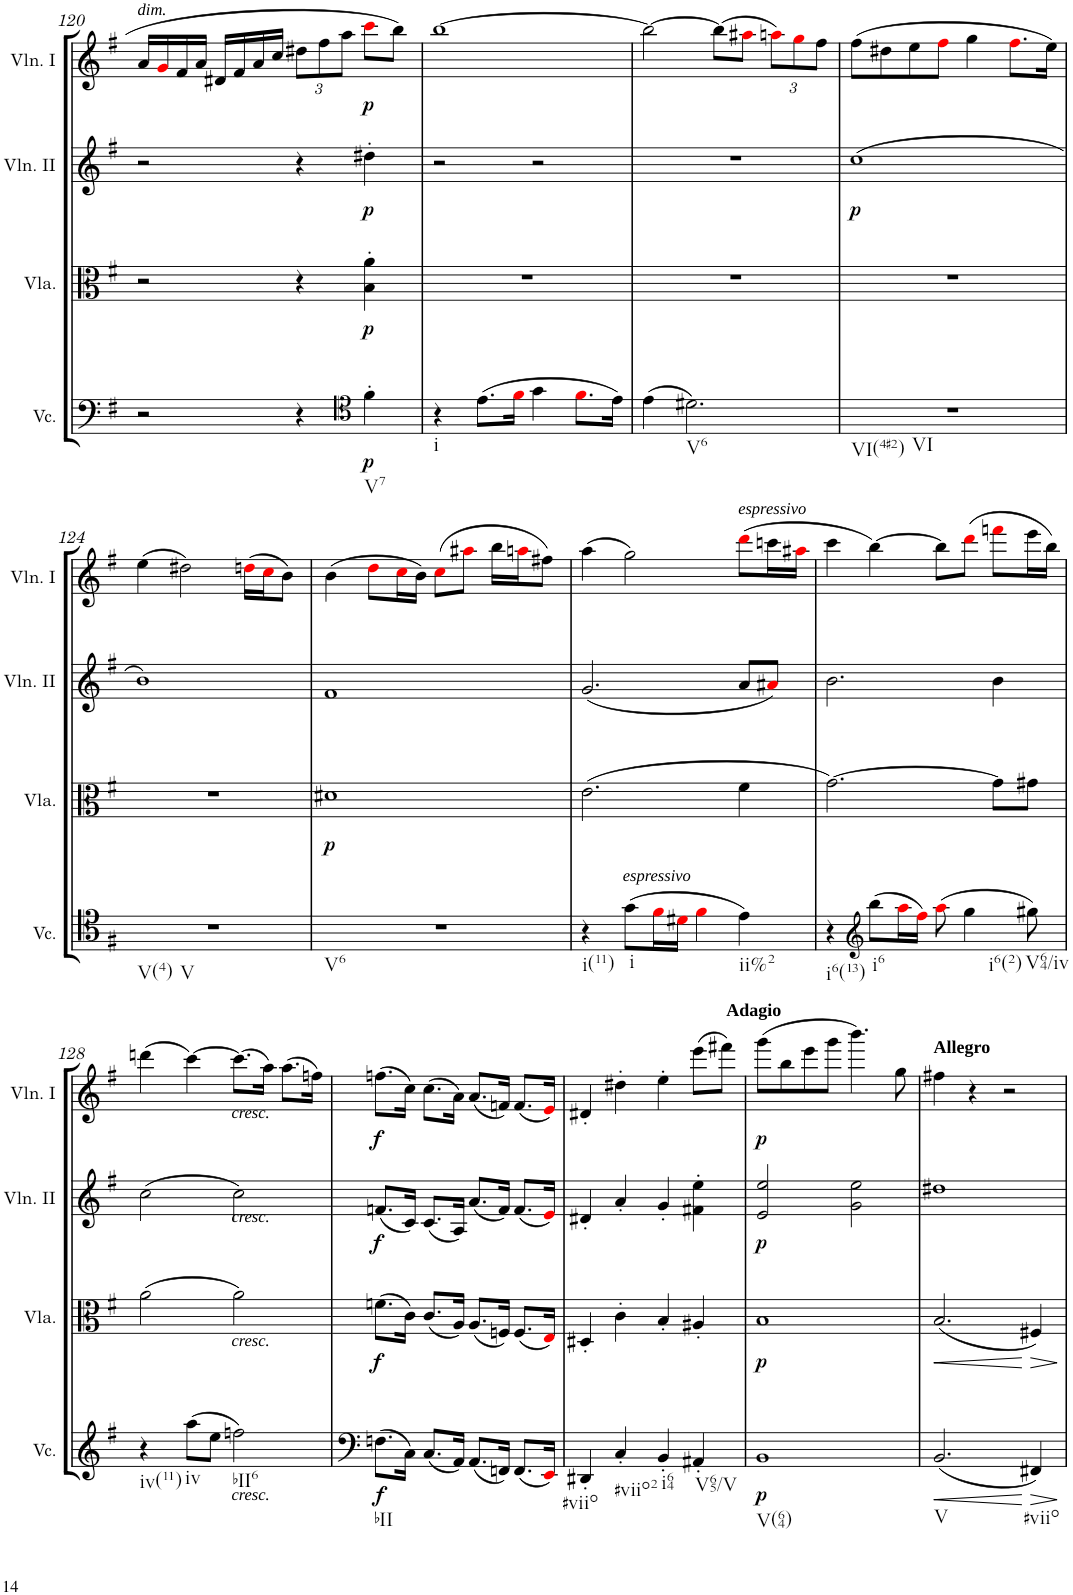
**kern	**dynam	**kern	**dynam	**kern	**dynam	**kern	**dynam
*part4	*part4	*part3	*part3	*part2	*part2	*part1	*part1
*staff4	*staff4	*staff3	*staff3	*staff2	*staff2	*staff1	*staff1
*I"Violoncello	*	*I"Viola	*	*I"Violin II	*	*I"Violin I	*
*I'Vc.	*	*I'Vla.	*	*I'Vln. II	*	*I'Vln. I	*
!!LO:PB:g=z
*clefF4	*	*clefC3	*	*clefG2	*	*clefG2	*
*k[f#]	*	*k[f#]	*	*k[f#]	*	*k[f#]	*
*M4/4	*	*M4/4	*	*M4/4	*	*M4/4	*
*met(c)	*	*met(c)	*	*met(c)	*	*met(c)	*
=120	=120	=120	=120	=120	=120	=120	=120
!	!	!	!	!	!	!LO:TX:a:i:t=dim.	!
2r	.	2r	.	2r	.	16a/LL	.
.	.	.	.	.	.	16gi/	.
.	.	.	.	.	.	16f#/	.
.	.	.	.	.	.	16a/JJ	.
.	.	.	.	.	.	16d#X/LL	.
.	.	.	.	.	.	16f#/	.
.	.	.	.	.	.	16a/	.
.	.	.	.	.	.	16cc/JJ	.
*	*	*	*	*	*	*Xbrackettup	*
4r	.	4r	.	4r	.	12dd#X\L	.
.	.	.	.	.	.	12ff#\	.
.	.	.	.	.	.	12aa\J	.
*clefC4	*	*	*	*	*	*	*
!LO:TX:b:t=V7	!	!	!	!	!	!	!
!	!LO:DY:b	!	!LO:DY:b	!	!LO:DY:b	!	!LO:DY:b
4f#'\	p	4B\' 4a\'	p	4dd#X'\	p	8ccci\L	p
.	.	.	.	.	.	8bb\J	.
=121	=121	=121	=121	=121	=121	=121	=121
!LO:TX:b:t=i	!	!	!	!	!	!	!
4r	.	1r	.	2r	.	[1bb	.
(8.e\L	.	.	.	.	.	.	.
16f#i\Jk	.	.	.	.	.	.	.
4g\	.	.	.	2r	.	.	.
8.f#i\L	.	.	.	.	.	.	.
16e\Jk)	.	.	.	.	.	.	.
=122	=122	=122	=122	=122	=122	=122	=122
(4e\	.	1r	.	1r	.	2bb\_	.
!LO:TX:b:t=V6	!	!	!	!	!	!	!
2.d#X\)	.	.	.	.	.	.	.
.	.	.	.	.	.	(8bb\L]	.
.	.	.	.	.	.	8aa#Xi\J	.
.	.	.	.	.	.	12aani\L)	.
.	.	.	.	.	.	12ggi\	.
.	.	.	.	.	.	12ff#\J	.
=123	=123	=123	=123	=123	=123	=123	=123
!LO:TX:b:t=VI(4#2)	!	!	!	!	!	!	!
!LO:TX:b:t=VI	!	!	!	!	!	!	!
!	!	!	!	!	!LO:DY:b	!	!
1r	.	1r	.	(1cc	p	(8ff#\L	.
.	.	.	.	.	.	8dd#X\	.
.	.	.	.	.	.	8ee\	.
.	.	.	.	.	.	8ff#i\J	.
.	.	.	.	.	.	4gg\	.
.	.	.	.	.	.	8.ff#i\L	.
.	.	.	.	.	.	16ee\Jk)	.
!!LO:LB:g=z
=124	=124	=124	=124	=124	=124	=124	=124
!LO:TX:b:t=V(4)	!	!	!	!	!	!	!
!LO:TX:b:t=V	!	!	!	!	!	!	!
1r	.	1r	.	1b)	.	(4ee\	.
.	.	.	.	.	.	2dd#X\)	.
.	.	.	.	.	.	(16ddni\LL	.
.	.	.	.	.	.	16cci\J	.
.	.	.	.	.	.	8b\J)	.
=125	=125	=125	=125	=125	=125	=125	=125
!LO:TX:b:t=V6	!	!	!	!	!	!	!
!	!	!	!LO:DY:b	!	!	!	!
1r	.	1d#X	p	1f#	.	(4b\	.
.	.	.	.	.	.	8ddi\L	.
.	.	.	.	.	.	16cci\L	.
.	.	.	.	.	.	16b\JJ)	.
.	.	.	.	.	.	(8cci\L	.
.	.	.	.	.	.	8aa#Xi\J	.
.	.	.	.	.	.	16bb\LL	.
.	.	.	.	.	.	16aani\J	.
.	.	.	.	.	.	8ff#X\J)	.
=126	=126	=126	=126	=126	=126	=126	=126
!LO:TX:b:t=i(11)	!	!	!	!	!	!	!
4r	.	(2.e\	.	(2.g/	.	(4aa\	.
!LO:TX:a:i:t=espressivo	!	!	!	!	!	!	!
!LO:TX:b:t=i	!	!	!	!	!	!	!
(8g\L	.	.	.	.	.	2gg\)	.
16f#i\L	.	.	.	.	.	.	.
16d#Xi\JJ	.	.	.	.	.	.	.
4f#i\	.	.	.	.	.	.	.
!	!	!	!	!	!	!LO:TX:a:i:t=espressivo	!
!LO:TX:b:t=ii%2	!	!	!	!	!	!	!
4e\)	.	4f#\	.	8a/L	.	(8dddi\L	.
.	.	.	.	8a#Xi/J)	.	16cccn\L	.
.	.	.	.	.	.	16aa#Xi\JJ	.
=127	=127	=127	=127	=127	=127	=127	=127
!LO:TX:b:t=i6(13)	!	!	!	!	!	!	!
4r	.	[2.g\)	.	2.b\	.	4ccc\	.
*clefG2	*	*	*	*	*	*	*
!LO:TX:b:t=i6	!	!	!	!	!	!	!
(8bb\L	.	.	.	.	.	[4bb\)	.
16aai\L	.	.	.	.	.	.	.
16ff#i\JJ)	.	.	.	.	.	.	.
(8aai\	.	.	.	.	.	8bb\L]	.
!LO:TX:b:t=i6(2)	!	!	!	!	!	!	!
4gg\	.	.	.	.	.	(8dddi\J	.
.	.	8g\L]	.	4b\	.	8fffni\L	.
!LO:TX:b:t=V64/iv	!	!	!	!	!	!	!
8gg#X\)	.	8g#X\J	.	.	.	16eee\L	.
.	.	.	.	.	.	16bb\JJ)	.
!!LO:LB:g=z
=128	=128	=128	=128	=128	=128	=128	=128
!LO:TX:b:t=iv(11)	!	!	!	!	!	!	!
4r	.	(2a\	.	(2cc\	.	(4dddn\	.
!LO:TX:b:t=iv	!	!	!	!	!	!	!
(8aa\L	.	.	.	.	.	[4ccc\)	.
8ee\J	.	.	.	.	.	.	.
!	!	!	!	!	!	!LO:TX:a:i:t=cresc.	!
!	!	!	!	!LO:TX:a:i:t=cresc.	!	!	!
!	!	!LO:TX:b:i:t=cresc.	!	!	!	!	!
!LO:TX:b:i:t=cresc.	!	!	!	!	!	!	!
!LO:TX:b:t=bII6	!	!	!	!	!	!	!
2ffn\)	.	2a\)	.	2cc\)	.	(8.ccc\L]	.
.	.	.	.	.	.	16aa\Jk)	.
.	.	.	.	.	.	(8.aa\L	.
.	.	.	.	.	.	16ffn\Jk)	.
=129	=129	=129	=129	=129	=129	=129	=129
!LO:TX:b:t=bII	!	!	!	!	!	!	!
!	!LO:DY:b	!	!LO:DY:b	!	!LO:DY:b	!	!LO:DY:b
(8.Fn\L	f	(8.fn\L	f	(8.fn/L	f	(8.ffn\L	f
16C\Jk)	.	16c\Jk)	.	16c/Jk)	.	16cc\Jk)	.
(8.C/L	.	(8.c/L	.	(8.c/L	.	(8.cc\L	.
16AA/Jk)	.	16A/Jk)	.	16A/Jk)	.	16a\Jk)	.
(8.AA/L	.	(8.A/L	.	(8.a/L	.	(8.a/L	.
16FFn/Jk)	.	16Fn/Jk)	.	16f/Jk)	.	16fn/Jk)	.
(8.FF/L	.	(8.F/L	.	(8.f/L	.	(8.f/L	.
16EEi/Jk)	.	16Ei/Jk)	.	16ei/Jk)	.	16ei/Jk)	.
=130	=130	=130	=130	=130	=130	=130	=130
!LO:TX:b:t=#viio	!	!	!	!	!	!	!
4DD#X'/	.	4D#X'/	.	4d#X'/	.	4d#X'/	.
!LO:TX:b:t=#viio2	!	!	!	!	!	!	!
4C'/	.	4c'\	.	4a'/	.	4dd#X'\	.
!LO:TX:b:t=i64	!	!	!	!	!	!	!
4BB'/	.	4B'/	.	4g'/	.	4ee'\	.
!LO:TX:b:t=V65/V	!	!	!	!	!	!	!
4AA#X'/	.	4A#X'/	.	4f#X\' 4ee\'	.	(8eee\L	.
!	!	!	!	!	!	!LO:TX:a:B:t=Adagio	!
.	.	.	.	.	.	8fff#X\J)	.
=131	=131	=131	=131	=131	=131	=131	=131
!LO:TX:b:t=V(64)	!	!	!	!	!	!	!
!	!LO:DY:b	!	!LO:DY:b	!	!LO:DY:b	!	!LO:DY:b
1BB	p	1B	p	2e/ 2ee/	p	(8ggg\L	p
.	.	.	.	.	.	8bb\	.
.	.	.	.	.	.	8eee\	.
.	.	.	.	.	.	8ggg\J	.
.	.	.	.	2g\ 2ee\	.	4.bbb\)	.
.	.	.	.	.	.	8gg\	.
=132	=132	=132	=132	=132	=132	=132	=132
!	!	!	!	!	!	!LO:TX:a:B:t=Allegro	!
!LO:TX:b:t=V	!	!	!	!	!	!	!
!	!LO:HP:b	!	!LO:HP:b	!	!	!	!
(2.BB/	<	(2.B/	<	1dd#X	.	4ff#X\	.
.	.	.	.	.	.	4r	.
.	.	.	.	.	.	2r	.
!LO:TX:b:t=#viio	!	!	!	!	!	!	!
!	!LO:HP:n=1:b	!	!LO:HP:n=1:b	!	!	!	!
4FF#X/)	[ >	4F#X/)	[ >	.	.	.	.
.	]	.	]	.	.	.	.
=	=	=	=	=	=	=	=
*-	*-	*-	*-	*-	*-	*-	*-
